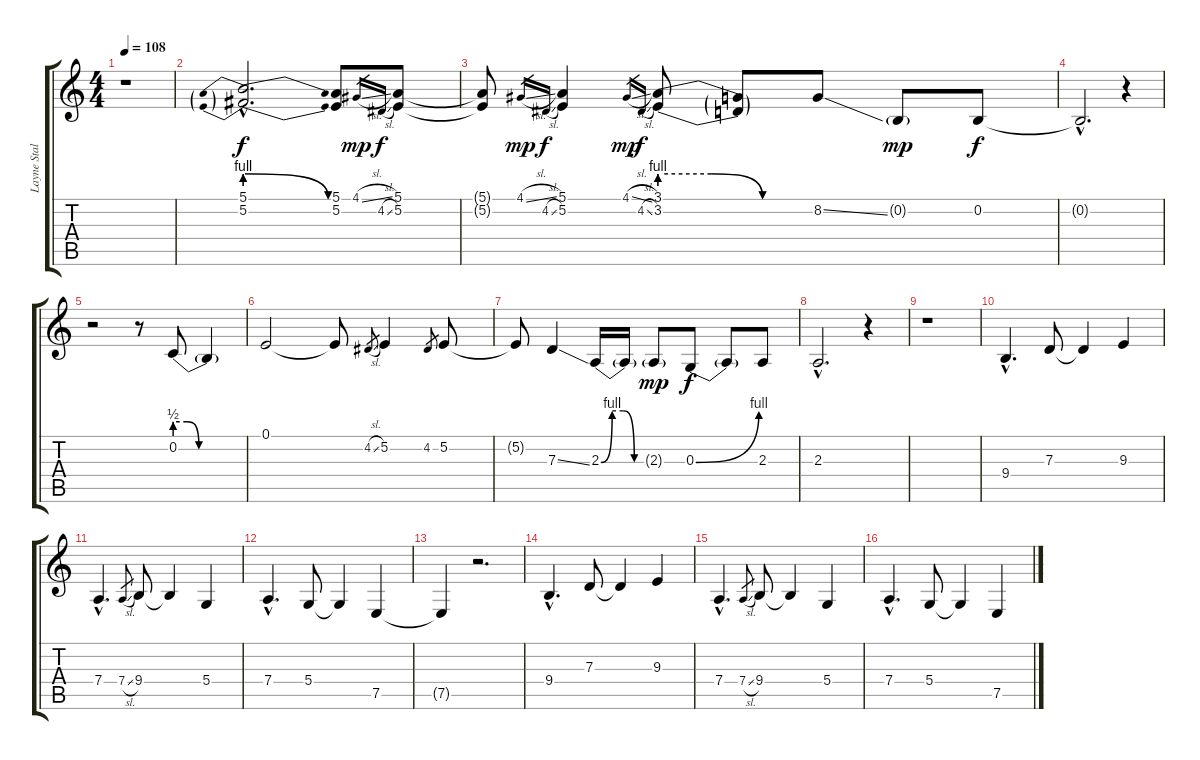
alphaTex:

\track ("Layne Staley- Vocals" "Layne Stal") {instrument lead2sawtooth}
\staff {score tabs}
\tuning (E4 B3 G3 D3 A2 E2) {hide}
\ts (4 4)
\tempo 108
\clef g2
\ks c
r.1{dy f} |
(5.1{be (prebendrelease 0 4 60 0) hac} 5.2{be (prebendrelease 0 4 60 0) hac}).2{d} (5.1 5.2).8 4.1{sl}.16{gr dy mp} 4.2{sl}.16{gr dy f} (5.1 5.2).8 |
(5.1{t} 5.2{t}).8 4.1{sl}.16{gr dy mp} 4.2{sl}.16{gr dy f} (5.1 5.2).4 4.1{sl}.16{gr dy mp} 4.2{sl}.16{gr dy f} (3.1{be (custom 0 4 20 4 40 0 60 0)} 3.2{be (custom 0 4 20 4 40 0 60 0)}).8 (3.1{t} 3.2{t}).8 8.2{ss}.8 0.2{g}.8{dy mp} 0.2.8{dy f} |
0.2{hac t}.2{d} r.4 |
r.2 r.8 0.2{be (custom 0 2 10 2 20 0 40 0 60 0)}.8 0.2{t}.4 |
0.1.2 0.1{t}.8 4.2{sl}.8{gr} 5.2.4 4.2.8{gr} 5.2.8 |
5.2{t}.8 7.3{ss}.4 2.3{be (custom 0 0 15 4 30 4 45 0 60 0)}.16 2.3{t}.16 2.3{g}.8{dy mp} 0.3{be (bend 0 0 60 4)}.8{dy f} 0.3{t}.8 2.3.8 |
2.3{hac}.2{d} r.4 |
r.1 |
9.4{hac}.4{d} 7.3.8 7.3{t}.4 9.3.4 |
7.4{hac}.4{d} 7.4{sl}.8{gr} 9.4.8 9.4{t}.4 5.4.4 |
7.4{hac}.4{d} 5.4.8 5.4{t}.4 7.5.4 |
7.5{t}.4 r.2{d} |
9.4{hac}.4{d} 7.3.8 7.3{t}.4 9.3.4 |
7.4{hac}.4{d} 7.4{sl}.8{gr} 9.4.8 9.4{t}.4 5.4.4 |
7.4{hac}.4{d} 5.4.8 5.4{t}.4 7.5.4
